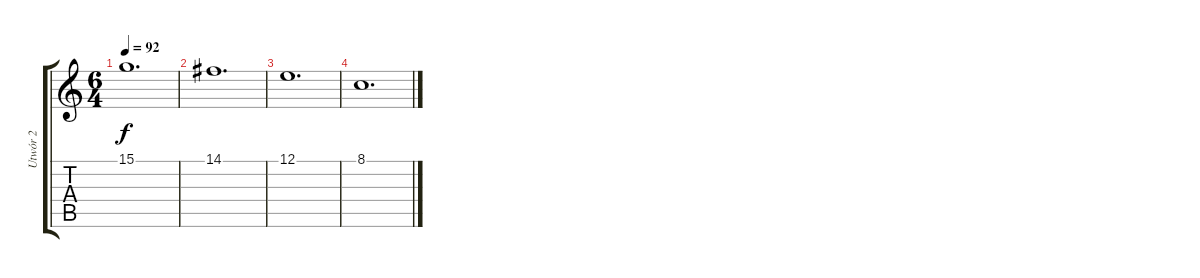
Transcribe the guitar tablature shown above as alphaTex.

\track ("Utwór 2" "Utwór 2") {instrument electricpiano1}
\staff {score tabs}
\tuning (E4 B3 G3 D3 A2 E2) {hide}
\ts (6 4)
\tempo 92
\clef g2
\ks c
15.1.1{d dy f} |
14.1.1{d} |
12.1.1{d} |
8.1.1{d}
